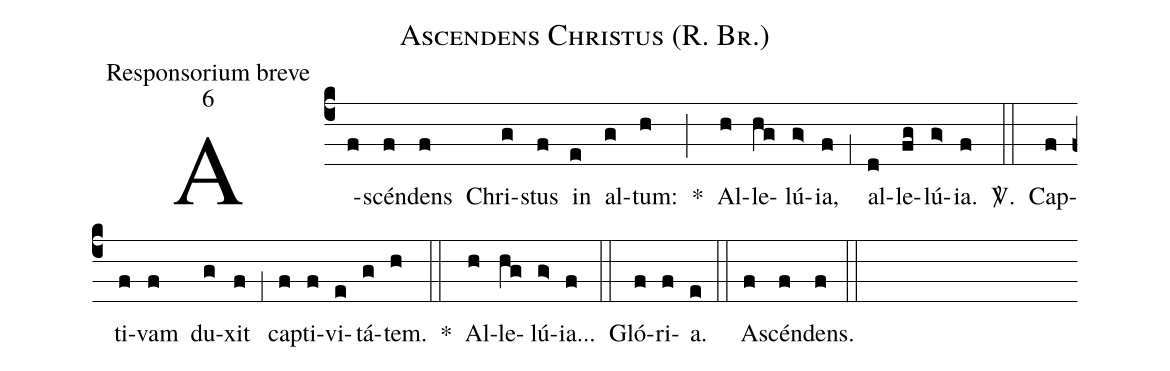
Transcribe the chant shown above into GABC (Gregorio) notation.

name:Ascendens Christus (R. Br.);
office-part:Responsorium breve;
mode:6;
%%
(c4) A(f)scén(f)dens(f) Chri(g)stus(f) in(e) al(g)tum:(h) *(;) Al(h)le(hg)lú(g>)ia,(f) (;1) al(d)le(fg)lú(g>)ia.(f) <sp>V/</sp>.(::) Cap(f)ti(f)vam(f) du(g)xit(f) (;1) cap(f)ti(f)vi(e)tá(g)tem.(h) *(::) Al(h)le(hg)lú(g>)ia...(f) (::) Gló(f)ri(f)a.(e) (::) A(f)scén(f)dens.(f) (::)
